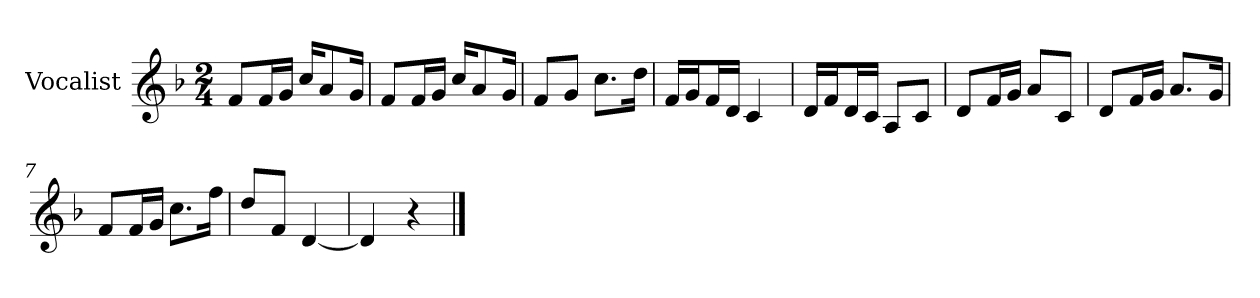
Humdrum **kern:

**kern
*part1
*staff1
*I"Vocalist
*k[b-]
*F:
*M2/4
=
8fL
16fL
16gJJ
16ccKL
8a
16gJk
=1
8fL
16fL
16gJJ
16ccKL
8a
16gJk
=2
8fL
8gJ
8.ccL
16ddJk
=3
16fLL
16gJ
16fL
16dJJ
4c
=4
16dLL
16fJ
16dL
16cJJ
8AL
8cJ
=5
8dL
16fL
16gJJ
8aL
8cJ
=6
8dL
16fL
16gJJ
8.aL
16gJk
=7
8fL
16fL
16gJJ
8.ccL
16ffJk
=8
8ddL
8fJ
[4d
=9
4d]
4r
==
*-
